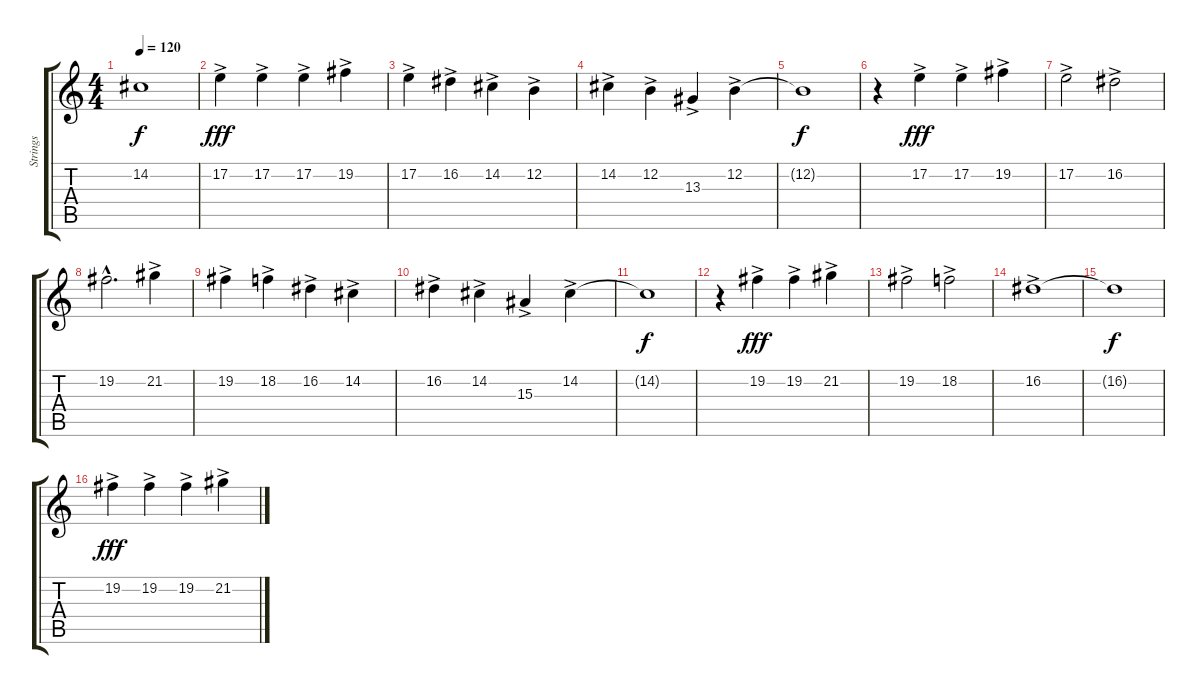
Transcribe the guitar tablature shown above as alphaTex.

\track ("Strings" "Strings") {instrument synthstrings1}
\staff {score tabs}
\tuning (E4 B3 G3 D3 A2 E2) {hide}
\ts (4 4)
\tempo 120
\clef g2
\ks c
14.2{t}.1{dy f} |
17.2{ac}.4{dy fff} 17.2{ac}.4 17.2{ac}.4 19.2{ac}.4 |
17.2{ac}.4 16.2{ac}.4 14.2{ac}.4 12.2{ac}.4 |
14.2{ac}.4 12.2{ac}.4 13.3{ac}.4 12.2{ac}.4 |
12.2{t}.1{dy f} |
r.4 17.2{ac}.4{dy fff} 17.2{ac}.4 19.2{ac}.4 |
17.2{ac}.2 16.2{ac}.2 |
19.2{hac}.2{d} 21.2{ac}.4 |
19.2{ac}.4 18.2{ac}.4 16.2{ac}.4 14.2{ac}.4 |
16.2{ac}.4 14.2{ac}.4 15.3{ac}.4 14.2{ac}.4 |
14.2{t}.1{dy f} |
r.4 19.2{ac}.4{dy fff} 19.2{ac}.4 21.2{ac}.4 |
19.2{ac}.2 18.2{ac}.2 |
16.2{ac}.1 |
16.2{t}.1{dy f} |
19.2{ac}.4{dy fff} 19.2{ac}.4 19.2{ac}.4 21.2{ac}.4
